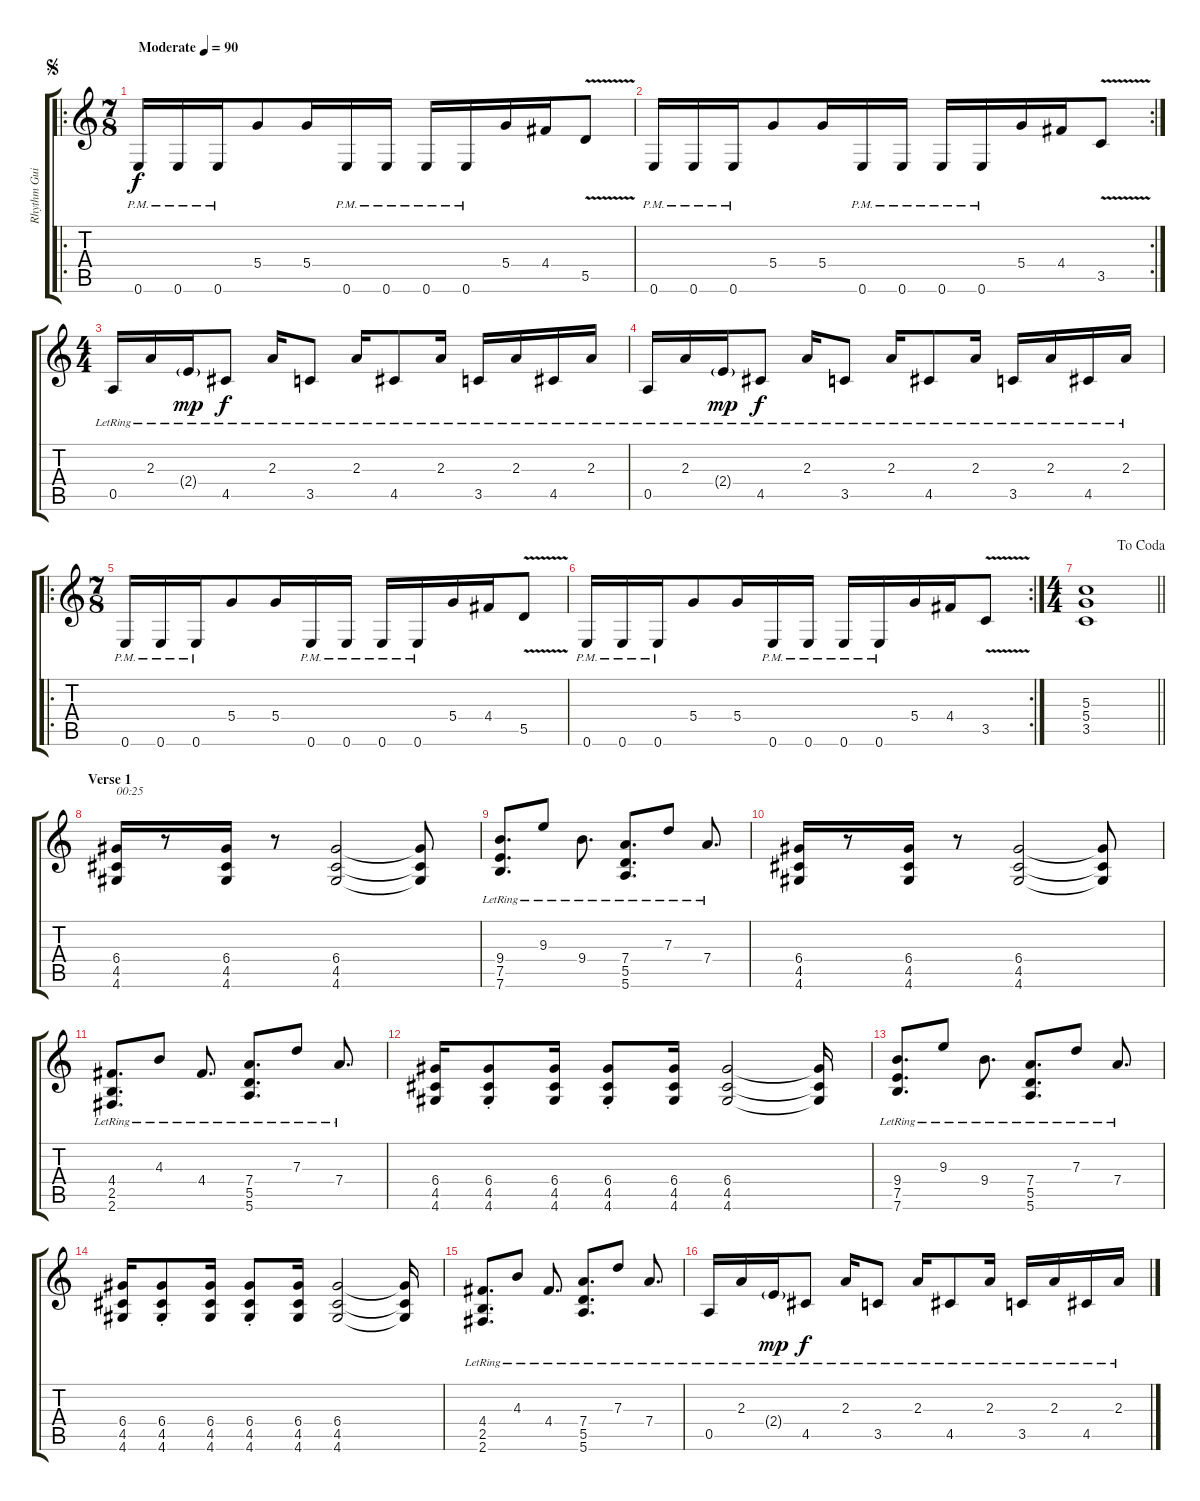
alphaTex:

\track ("Rhythm Guitar" "Rhythm Gui") {instrument distortionguitar}
\staff {score tabs}
\tuning (E4 B3 G3 D3 A2 E2) {hide}
\ro
\ts (7 8)
\jump segno
\tempo (90 "Moderate")
\clef g2
\ks c
0.6{pm}.16{dy f instrument distortionguitar} 0.6{pm}.16 0.6{pm}.16 5.4.8 5.4.16 0.6{pm}.16 0.6{pm}.16 0.6{pm}.16 0.6{pm}.16 5.4.16 4.4.16 5.5{v}.8 |
\rc 2
0.6{pm}.16 0.6{pm}.16 0.6{pm}.16 5.4.8 5.4.16 0.6{pm}.16 0.6{pm}.16 0.6{pm}.16 0.6{pm}.16 5.4.16 4.4.16 3.5{v}.8 |
\ts (4 4)
0.5{lr}.16 2.3{lr}.16 2.4{g lr}.16{dy mp} 4.5{lr}.8{dy f} 2.3{lr}.16 3.5{lr}.8 2.3{lr}.16 4.5{lr}.8 2.3{lr}.16 3.5{lr}.16 2.3{lr}.16 4.5{lr}.16 2.3{lr}.16 |
0.5{lr}.16 2.3{lr}.16 2.4{g lr}.16{dy mp} 4.5{lr}.8{dy f} 2.3{lr}.16 3.5{lr}.8 2.3{lr}.16 4.5{lr}.8 2.3{lr}.16 3.5{lr}.16 2.3{lr}.16 4.5{lr}.16 2.3{lr}.16 |
\ro
\ts (7 8)
0.6{pm}.16 0.6{pm}.16 0.6{pm}.16 5.4.8 5.4.16 0.6{pm}.16 0.6{pm}.16 0.6{pm}.16 0.6{pm}.16 5.4.16 4.4.16 5.5{v}.8 |
\rc 2
0.6{pm}.16 0.6{pm}.16 0.6{pm}.16 5.4.8 5.4.16 0.6{pm}.16 0.6{pm}.16 0.6{pm}.16 0.6{pm}.16 5.4.16 4.4.16 3.5{v}.8 |
\ts (4 4)
\jump dacoda
\barLineRight lightlight
(5.3 5.4 3.5).1 |
\section ("" "Verse 1")
(6.4 4.5 4.6).16{txt "00:25"} r.8 (6.4 4.5 4.6).16 r.8 (6.4 4.5 4.6).2 (6.4{t} 4.5{t} 4.6{t}).8 |
(9.4{lr} 7.5{lr} 7.6{lr}).8{d} 9.3{lr}.8 9.4{lr}.8{d} (7.4{lr} 5.5{lr} 5.6{lr}).8{d} 7.3{lr}.8 7.4{lr}.8{d} |
(6.4 4.5 4.6).16 r.8 (6.4 4.5 4.6).16 r.8 (6.4 4.5 4.6).2 (6.4{t} 4.5{t} 4.6{t}).8 |
(4.4{lr} 2.5{lr} 2.6{lr}).8{d} 4.3{lr}.8 4.4{lr}.8{d} (7.4{lr} 5.5{lr} 5.6{lr}).8{d} 7.3{lr}.8 7.4{lr}.8{d} |
(6.4 4.5 4.6).16 (6.4{st} 4.5{st} 4.6{st}).8 (6.4 4.5 4.6).16 (6.4{st} 4.5{st} 4.6{st}).8 (6.4 4.5 4.6).16 (6.4 4.5 4.6).2 (6.4{t} 4.5{t} 4.6{t}).16 |
(9.4{lr} 7.5{lr} 7.6{lr}).8{d} 9.3{lr}.8 9.4{lr}.8{d} (7.4{lr} 5.5{lr} 5.6{lr}).8{d} 7.3{lr}.8 7.4{lr}.8{d} |
(6.4 4.5 4.6).16 (6.4{st} 4.5{st} 4.6{st}).8 (6.4 4.5 4.6).16 (6.4{st} 4.5{st} 4.6{st}).8 (6.4 4.5 4.6).16 (6.4 4.5 4.6).2 (6.4{t} 4.5{t} 4.6{t}).16 |
(4.4{lr} 2.5{lr} 2.6{lr}).8{d} 4.3{lr}.8 4.4{lr}.8{d} (7.4{lr} 5.5{lr} 5.6{lr}).8{d} 7.3{lr}.8 7.4{lr}.8{d} |
0.5{lr}.16 2.3{lr}.16 2.4{g lr}.16{dy mp} 4.5{lr}.8{dy f} 2.3{lr}.16 3.5{lr}.8 2.3{lr}.16 4.5{lr}.8 2.3{lr}.16 3.5{lr}.16 2.3{lr}.16 4.5{lr}.16 2.3{lr}.16
